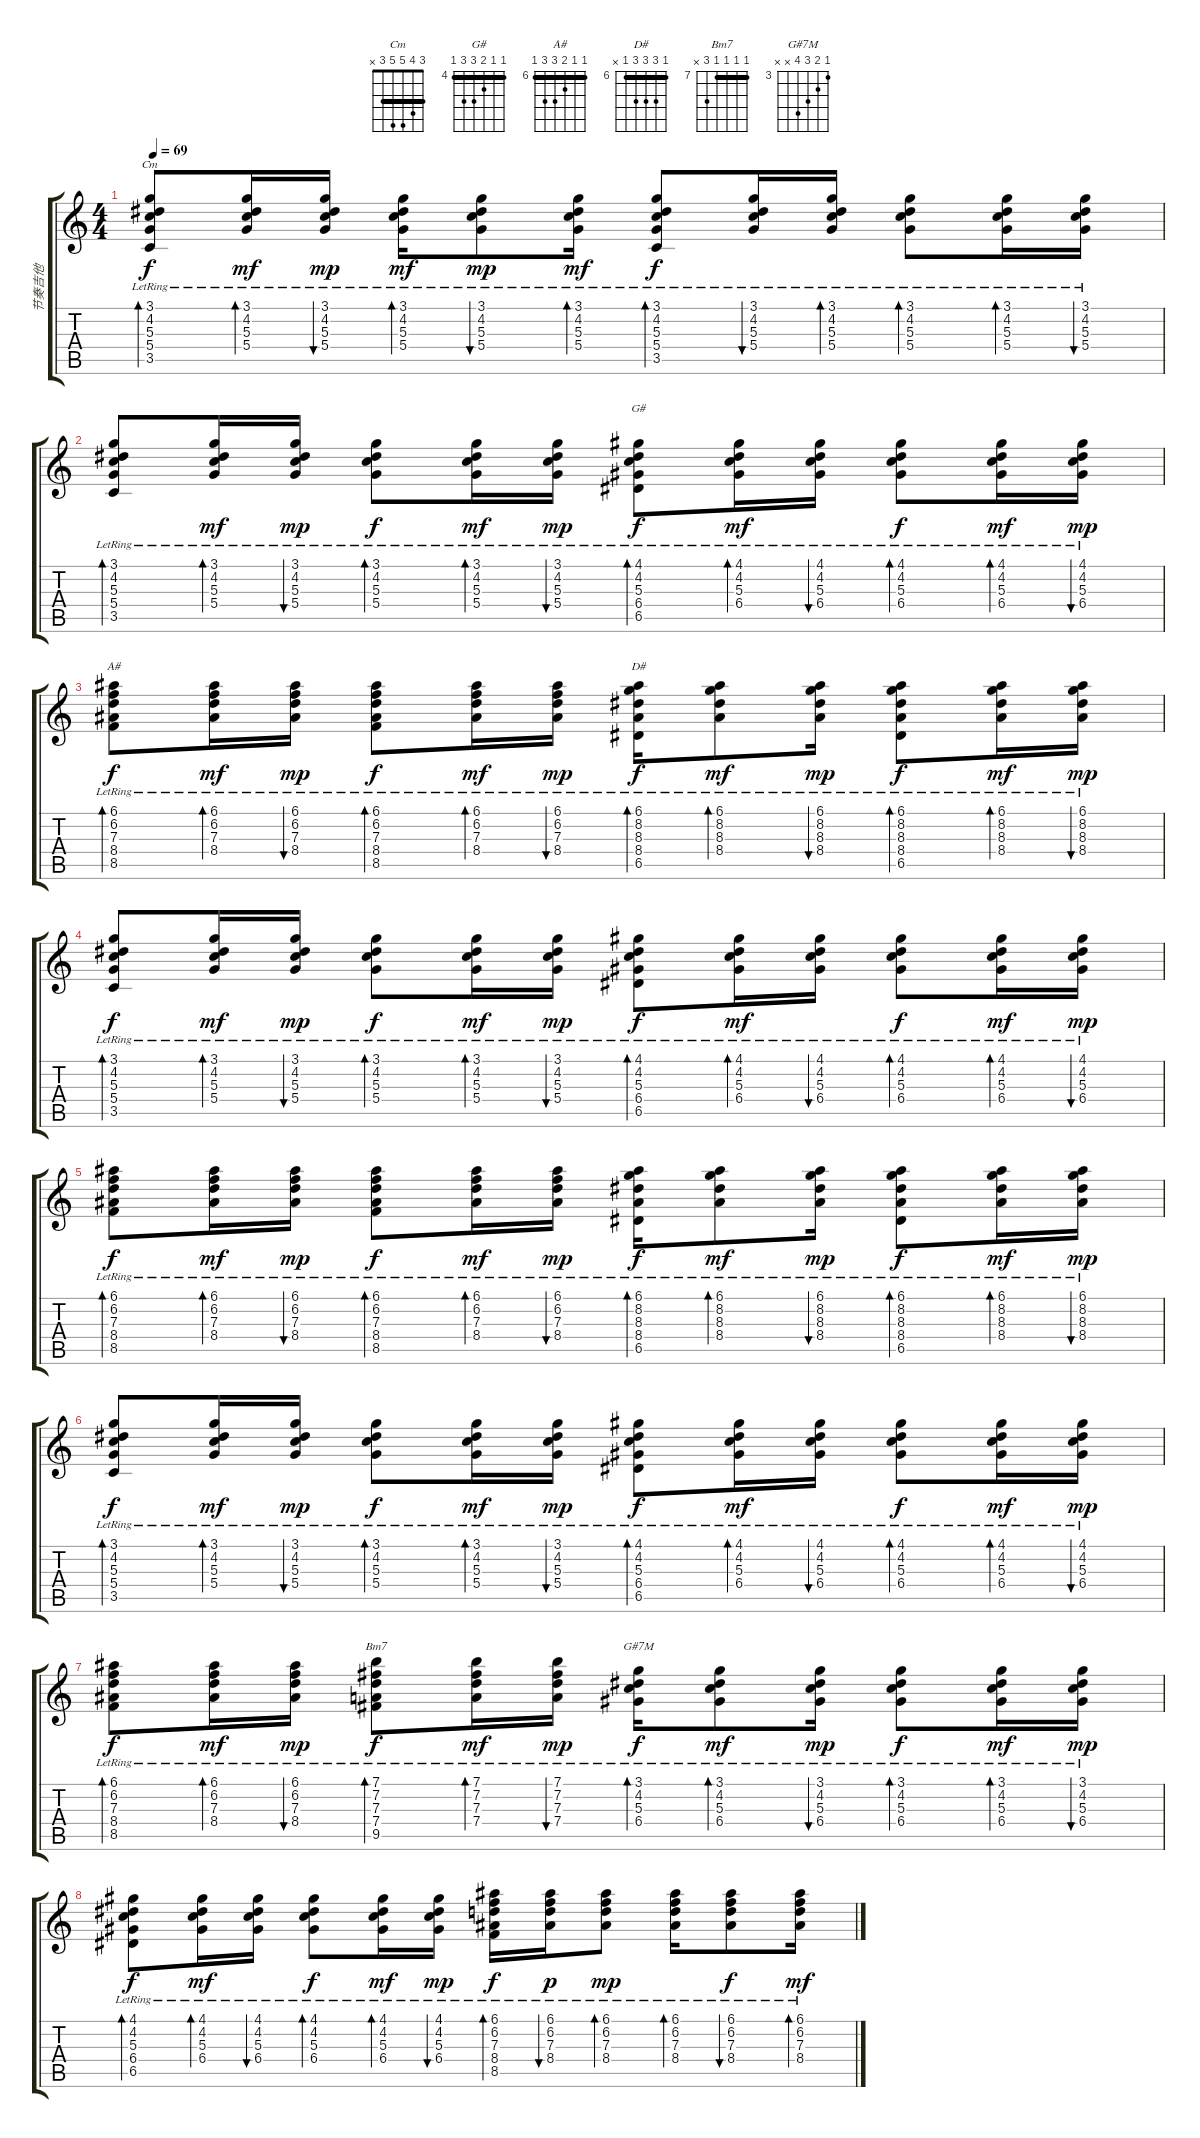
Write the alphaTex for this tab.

\track ("节奏吉他" "节奏吉他") {instrument acousticguitarsteel}
\staff {score tabs}
\tuning (E4 B3 G3 D3 A2 E2) {hide}
\chord ("Cm" 3 4 5 5 3 x) {barre 3}
\chord ("G#" 4 4 5 6 6 4) {firstfret 4 barre 4}
\chord ("A#" 6 6 7 8 8 6) {firstfret 6 barre 6}
\chord ("D#" 6 8 8 8 6 x) {firstfret 6 barre 6}
\chord ("Bm7" 7 7 7 7 9 x) {firstfret 7 barre 7}
\chord ("G#7M" 3 4 5 6 x x) {firstfret 3}
\ts (4 4)
\tempo 69
\clef g2
\ks c
(3.1 4.2 5.3{lr} 5.4{lr} 3.5{lr}).8{bd 30 ch "Cm" dy f} (3.1 4.2 5.3{lr} 5.4{lr}).16{bd 30 dy mf} (3.1 4.2 5.3{lr} 5.4{lr}).16{bu 30 dy mp} (3.1 4.2 5.3{lr} 5.4{lr}).16{bd 30 dy mf} (3.1 4.2 5.3{lr} 5.4{lr}).8{bu 30 dy mp} (3.1 4.2 5.3{lr} 5.4{lr}).16{bd 30 dy mf} (3.1 4.2 5.3{lr} 5.4{lr} 3.5{lr}).8{bd 30 dy f} (3.1 4.2 5.3{lr} 5.4{lr}).16{bu 30} (3.1 4.2 5.3{lr} 5.4{lr}).16{bd 30} (3.1 4.2 5.3{lr} 5.4{lr}).8{bd 30} (3.1 4.2 5.3{lr} 5.4{lr}).16{bd 30} (3.1 4.2 5.3{lr} 5.4{lr}).16{bu 30} |
(3.1 4.2 5.3{lr} 5.4{lr} 3.5{lr}).8{bd 60} (3.1 4.2 5.3{lr} 5.4{lr}).16{bd 30 dy mf} (3.1 4.2 5.3{lr} 5.4{lr}).16{bu 30 dy mp} (3.1 4.2 5.3{lr} 5.4{lr}).8{bd 60 dy f} (3.1 4.2 5.3{lr} 5.4{lr}).16{bd 30 dy mf} (3.1 4.2 5.3{lr} 5.4{lr}).16{bu 30 dy mp} (4.1 4.2 5.3{lr} 6.4{lr} 6.5{lr}).8{bd 30 ch "G#" dy f} (4.1 4.2 5.3{lr} 6.4{lr}).16{bd 30 dy mf} (4.1 4.2 5.3{lr} 6.4{lr}).16{bu 30} (4.1 4.2 5.3{lr} 6.4{lr}).8{bd 30 dy f} (4.1 4.2 5.3{lr} 6.4{lr}).16{bd 30 dy mf} (4.1 4.2 5.3{lr} 6.4{lr}).16{bu 30 dy mp} |
(6.1 6.2 7.3{lr} 8.4{lr} 8.5{lr}).8{bd 30 ch "A#" dy f} (6.1 6.2 7.3{lr} 8.4{lr}).16{bd 30 dy mf} (6.1 6.2 7.3{lr} 8.4{lr}).16{bu 30 dy mp} (6.1 6.2 7.3{lr} 8.4{lr} 8.5{lr}).8{bd 30 dy f} (6.1 6.2 7.3{lr} 8.4{lr}).16{bd 30 dy mf} (6.1 6.2 7.3{lr} 8.4{lr}).16{bu 30 dy mp} (6.1 8.2 8.3{lr} 8.4{lr} 6.5{lr}).16{bd 30 ch "D#" dy f} (6.1 8.2 8.3{lr} 8.4{lr}).8{bd 30 dy mf} (6.1 8.2 8.3{lr} 8.4{lr}).16{bu 30 dy mp} (6.1 8.2 8.3{lr} 8.4{lr} 6.5{lr}).8{bd 30 dy f} (6.1 8.2 8.3{lr} 8.4{lr}).16{bd 30 dy mf} (6.1 8.2 8.3{lr} 8.4{lr}).16{bu 30 dy mp} |
(3.1 4.2 5.3{lr} 5.4{lr} 3.5{lr}).8{bd 60 dy f} (3.1 4.2 5.3{lr} 5.4{lr}).16{bd 30 dy mf} (3.1 4.2 5.3{lr} 5.4{lr}).16{bu 30 dy mp} (3.1 4.2 5.3{lr} 5.4{lr}).8{bd 60 dy f} (3.1 4.2 5.3{lr} 5.4{lr}).16{bd 30 dy mf} (3.1 4.2 5.3{lr} 5.4{lr}).16{bu 30 dy mp} (4.1 4.2 5.3{lr} 6.4{lr} 6.5{lr}).8{bd 30 dy f} (4.1 4.2 5.3{lr} 6.4{lr}).16{bd 30 dy mf} (4.1 4.2 5.3{lr} 6.4{lr}).16{bu 30} (4.1 4.2 5.3{lr} 6.4{lr}).8{bd 30 dy f} (4.1 4.2 5.3{lr} 6.4{lr}).16{bd 30 dy mf} (4.1 4.2 5.3{lr} 6.4{lr}).16{bu 30 dy mp} |
(6.1 6.2 7.3{lr} 8.4{lr} 8.5{lr}).8{bd 30 dy f} (6.1 6.2 7.3{lr} 8.4{lr}).16{bd 30 dy mf} (6.1 6.2 7.3{lr} 8.4{lr}).16{bu 30 dy mp} (6.1 6.2 7.3{lr} 8.4{lr} 8.5{lr}).8{bd 30 dy f} (6.1 6.2 7.3{lr} 8.4{lr}).16{bd 30 dy mf} (6.1 6.2 7.3{lr} 8.4{lr}).16{bu 30 dy mp} (6.1 8.2 8.3{lr} 8.4{lr} 6.5{lr}).16{bd 30 dy f} (6.1 8.2 8.3{lr} 8.4{lr}).8{bd 30 dy mf} (6.1 8.2 8.3{lr} 8.4{lr}).16{bu 30 dy mp} (6.1 8.2 8.3{lr} 8.4{lr} 6.5{lr}).8{bd 30 dy f} (6.1 8.2 8.3{lr} 8.4{lr}).16{bd 30 dy mf} (6.1 8.2 8.3{lr} 8.4{lr}).16{bu 30 dy mp} |
(3.1 4.2 5.3{lr} 5.4{lr} 3.5{lr}).8{bd 60 dy f} (3.1 4.2 5.3{lr} 5.4{lr}).16{bd 30 dy mf} (3.1 4.2 5.3{lr} 5.4{lr}).16{bu 30 dy mp} (3.1 4.2 5.3{lr} 5.4{lr}).8{bd 60 dy f} (3.1 4.2 5.3{lr} 5.4{lr}).16{bd 30 dy mf} (3.1 4.2 5.3{lr} 5.4{lr}).16{bu 30 dy mp} (4.1 4.2 5.3{lr} 6.4{lr} 6.5{lr}).8{bd 30 dy f} (4.1 4.2 5.3{lr} 6.4{lr}).16{bd 30 dy mf} (4.1 4.2 5.3{lr} 6.4{lr}).16{bu 30} (4.1 4.2 5.3{lr} 6.4{lr}).8{bd 30 dy f} (4.1 4.2 5.3{lr} 6.4{lr}).16{bd 30 dy mf} (4.1 4.2 5.3{lr} 6.4{lr}).16{bu 30 dy mp} |
(6.1 6.2 7.3{lr} 8.4{lr} 8.5{lr}).8{bd 30 dy f} (6.1 6.2 7.3{lr} 8.4{lr}).16{bd 30 dy mf} (6.1 6.2 7.3{lr} 8.4{lr}).16{bu 30 dy mp} (7.1 7.2 7.3{lr} 7.4{lr} 9.5{lr}).8{bd 30 ch "Bm7" dy f} (7.1 7.2 7.3{lr} 7.4{lr}).16{bd 30 dy mf} (7.1 7.2 7.3{lr} 7.4{lr}).16{bu 30 dy mp} (3.1 4.2 5.3{lr} 6.4{lr}).16{bd 30 ch "G#7M" dy f} (3.1 4.2 5.3{lr} 6.4{lr}).8{bd 30 dy mf} (3.1 4.2 5.3{lr} 6.4{lr}).16{bu 30 dy mp} (3.1 4.2 5.3{lr} 6.4{lr}).8{bd 30 dy f} (3.1 4.2 5.3{lr} 6.4{lr}).16{bd 30 dy mf} (3.1 4.2 5.3{lr} 6.4{lr}).16{bu 30 dy mp} |
(4.1 4.2 5.3{lr} 6.4{lr} 6.5{lr}).8{bd 30 dy f} (4.1 4.2 5.3{lr} 6.4{lr}).16{bd 30 dy mf} (4.1 4.2 5.3{lr} 6.4{lr}).16{bu 30} (4.1 4.2 5.3{lr} 6.4{lr}).8{bd 30 dy f} (4.1 4.2 5.3{lr} 6.4{lr}).16{bd 30 dy mf} (4.1 4.2 5.3{lr} 6.4{lr}).16{bu 30 dy mp} (6.1 6.2 7.3{lr} 8.4{lr} 8.5{lr}).16{bd 30 dy f} (6.1 6.2 7.3{lr} 8.4{lr}).16{bu 30 dy p} (6.1 6.2 7.3{lr} 8.4{lr}).8{bd 30 dy mp} (6.1 6.2 7.3{lr} 8.4{lr}).16{bd 30} (6.1 6.2 7.3{lr} 8.4{lr}).8{bu 30 dy f} (6.1 6.2 7.3{lr} 8.4{lr}).16{bd 30 dy mf}
